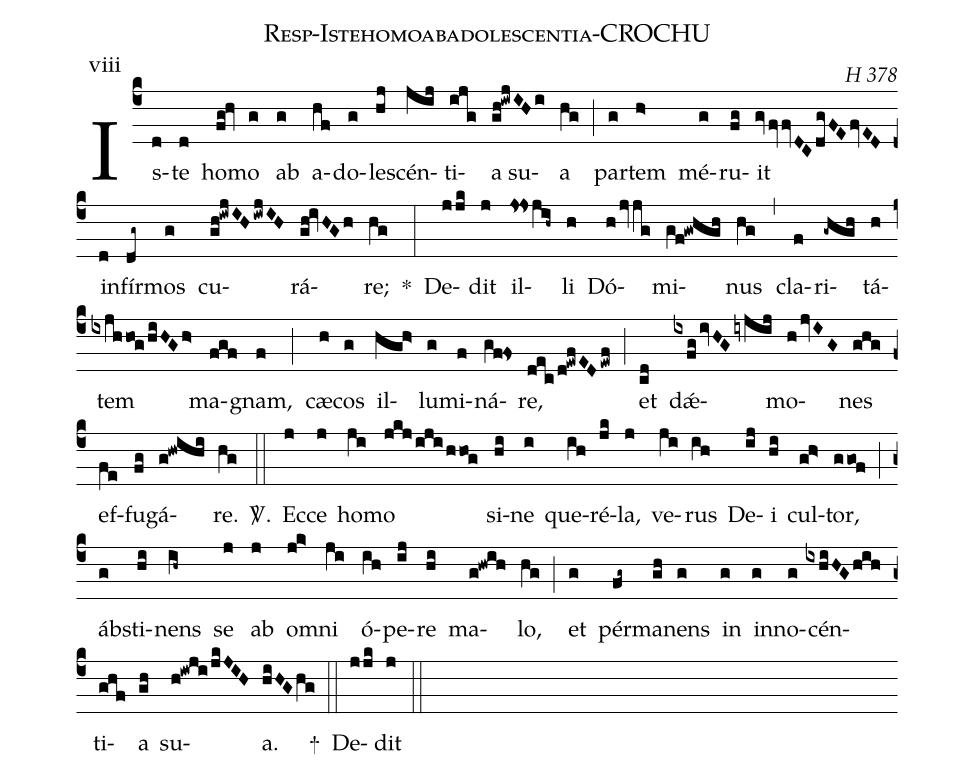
name: Resp-Istehomoabadolescentia-CROCHU;
commentary: H 378;
mode: viii;
nabc-lines:1;
%%
(c4) Is(d)te(d) ho(fg!hv)mo(g) ab(g) a(hf)do(g)le(hj)scén(jij)ti(ijg)a su(gh!iwjIHi)a(hg) (;)
par(g)tem(h>) mé(g)ru(fg)it(gvfvfvDCdgFEfvED) in(d)fír(dg~)mos(g) cu(gh!iwjIHiwjIH)rá(gh!ivHGh)re;(hg) *(:)
De(jjk)dit(j) il(Js!Jsjih~)li(h) Dó(h/jvjg)mi(gf!gwhgh)nus(hg) (,)
cla(f)ri(-ghgh)tá(h)tem(ixjhhog/hiHGh>) ma(fgf)gnam,(f) (;)
cæ(h)cos(g) il(hgh>)lu(g)mi(f)ná(gf!Fs)re,(dec/d!ewfEDewf) (;)
et(cd) dǽ(ixfg/ivHG/iyjij)mo(h/jvIG)nes(ghg) ef(fe)fu(fg)gá(g!hwihi)re.(hg) <sp>V/</sp>.(::)
Ec(j)ce(j) ho(ji)mo(jkj/iji/hhog) si(hi)ne(i) que(ih)ré(jk)la,(j) ve(ji)rus(ih) De(ij)i(hi) cul(gh>)tor,(ggof) (;)
áb(g)sti(hi)nens(ih~) se(j) ab(j) om(jk>)ni(ji) ó(ih)pe(ij)re(hi) ma(g!hwih)lo,(hg) (;)
et(g) pér(fg~)ma(gh)nens(g) in(g) in(g)no(g)cén(ixhiHGhih)ti(ghf)a(gh) su(h!iwji/jkJIH)a.(hiHGhg) +(::)
De(jjk)dit(j) (::)
